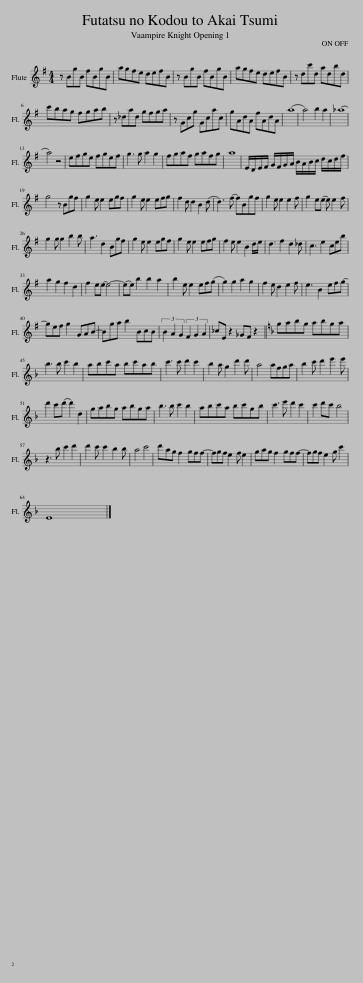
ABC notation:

X:1
L:1/8
M:4/4
I:linebreak $
K:G
V:1 treble
V:1
 z BgB fBgB | agfe defB | z BgB fBgB | agfe defB | z dc'd adbd |$ %5
 c'bag fgab | z _dad gfga | z Gcg Gcac | gAdA fAdA | (a8 | %10
 a4) b2 a2 | (_a8 |$ a4) z4 | efge fgef | g3 g a2 g2 | %15
 fgaf gafg | a8 | E/D/E/F/ G/F/G/A/ B/A/B/c/ d/c/d/f/ |$ g4 z Bgf | g2 e e2 egf | %20
 g2 e e2 efg | f2 d d2 B2 (d | d3) (f f)Bgf | g2 e e2 e2 f | g2 e(e e) e2 f |$ %25
 g2 g g2 b2 b | a3 d2 Bgf | g2 e e2 egf | g2 e e2 efg | f2 e e2 B2 d/e/ | %30
 d3 f2 d2 _d | c3 e2 ceb |$ a2 g2 f2 d2 | f2 ee- e4- | (ee) b2 b2 a2 | %35
 b2 e e2 ef(g | g2) g2 a2 g2 | f2 e d2 e2 f | e3 B2 efg- |$ gef g2 GAB- | %40
 Bga b2 BcB | (3B2 A2 G2 (3F2 G2 A2 | _cE z2 _GF z2 ||[K:F] gabg abga |$ b3 b c'2 b2 | %45
 abc'a bc'ab | c'3 c' d'2 c'2 | b2 a g2 d'2 d' | a4 afga | b2 c' d'2 e'2 e' |$ %50
 d'2 c'(d' d'2) d2 | gabg abga | b3 b c'2 b2 | abc'a bc'gb | c'3 e' d'2 c'2 | %55
 c'2 d'c' b4 |$ z3 b c'2 d'2 | d'2 c' c'2 b2 b | a4 c'4 | d'ag f2 gff- | %60
 fgf e2 f e2 | gag f2 gff- | fgf e2 g c'2 |$ E8 |] %64
